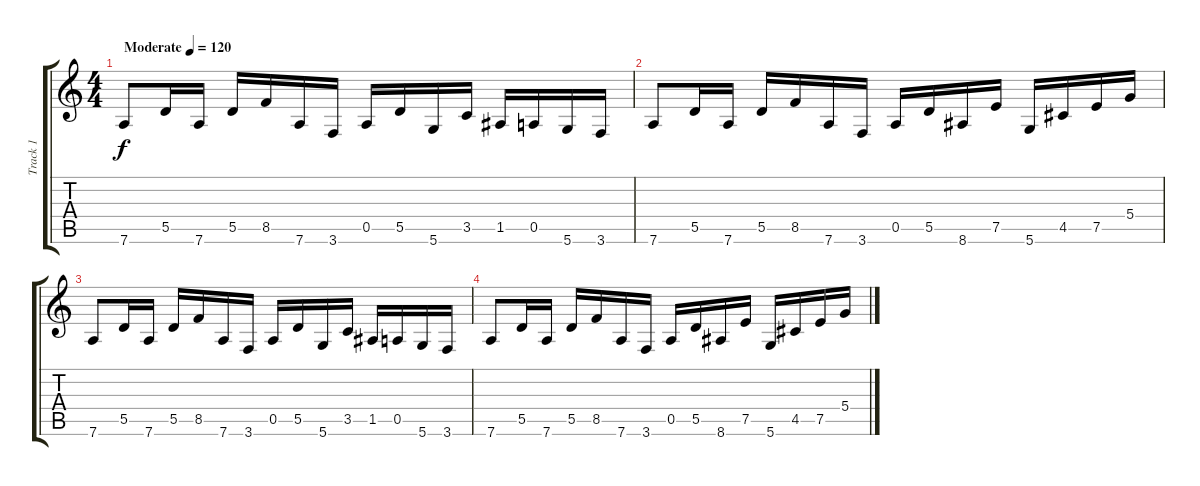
\track ("Track 1" "Track 1") {instrument overdrivenguitar}
\staff {score tabs}
\tuning (E4 B3 G3 D3 A2 D2) {hide}
\ts (4 4)
\tempo (120 "Moderate")
\clef g2
\ks c
7.6.8{dy f instrument overdrivenguitar} 5.5.16 7.6.16 5.5.16 8.5.16 7.6.16 3.6.16 0.5.16 5.5.16 5.6.16 3.5.16 1.5.16 0.5.16 5.6.16 3.6.16 |
7.6.8 5.5.16 7.6.16 5.5.16 8.5.16 7.6.16 3.6.16 0.5.16 5.5.16 8.6.16 7.5.16 5.6.16 4.5.16 7.5.16 5.4.16 |
7.6.8 5.5.16 7.6.16 5.5.16 8.5.16 7.6.16 3.6.16 0.5.16 5.5.16 5.6.16 3.5.16 1.5.16 0.5.16 5.6.16 3.6.16 |
7.6.8 5.5.16 7.6.16 5.5.16 8.5.16 7.6.16 3.6.16 0.5.16 5.5.16 8.6.16 7.5.16 5.6.16 4.5.16 7.5.16 5.4.16
